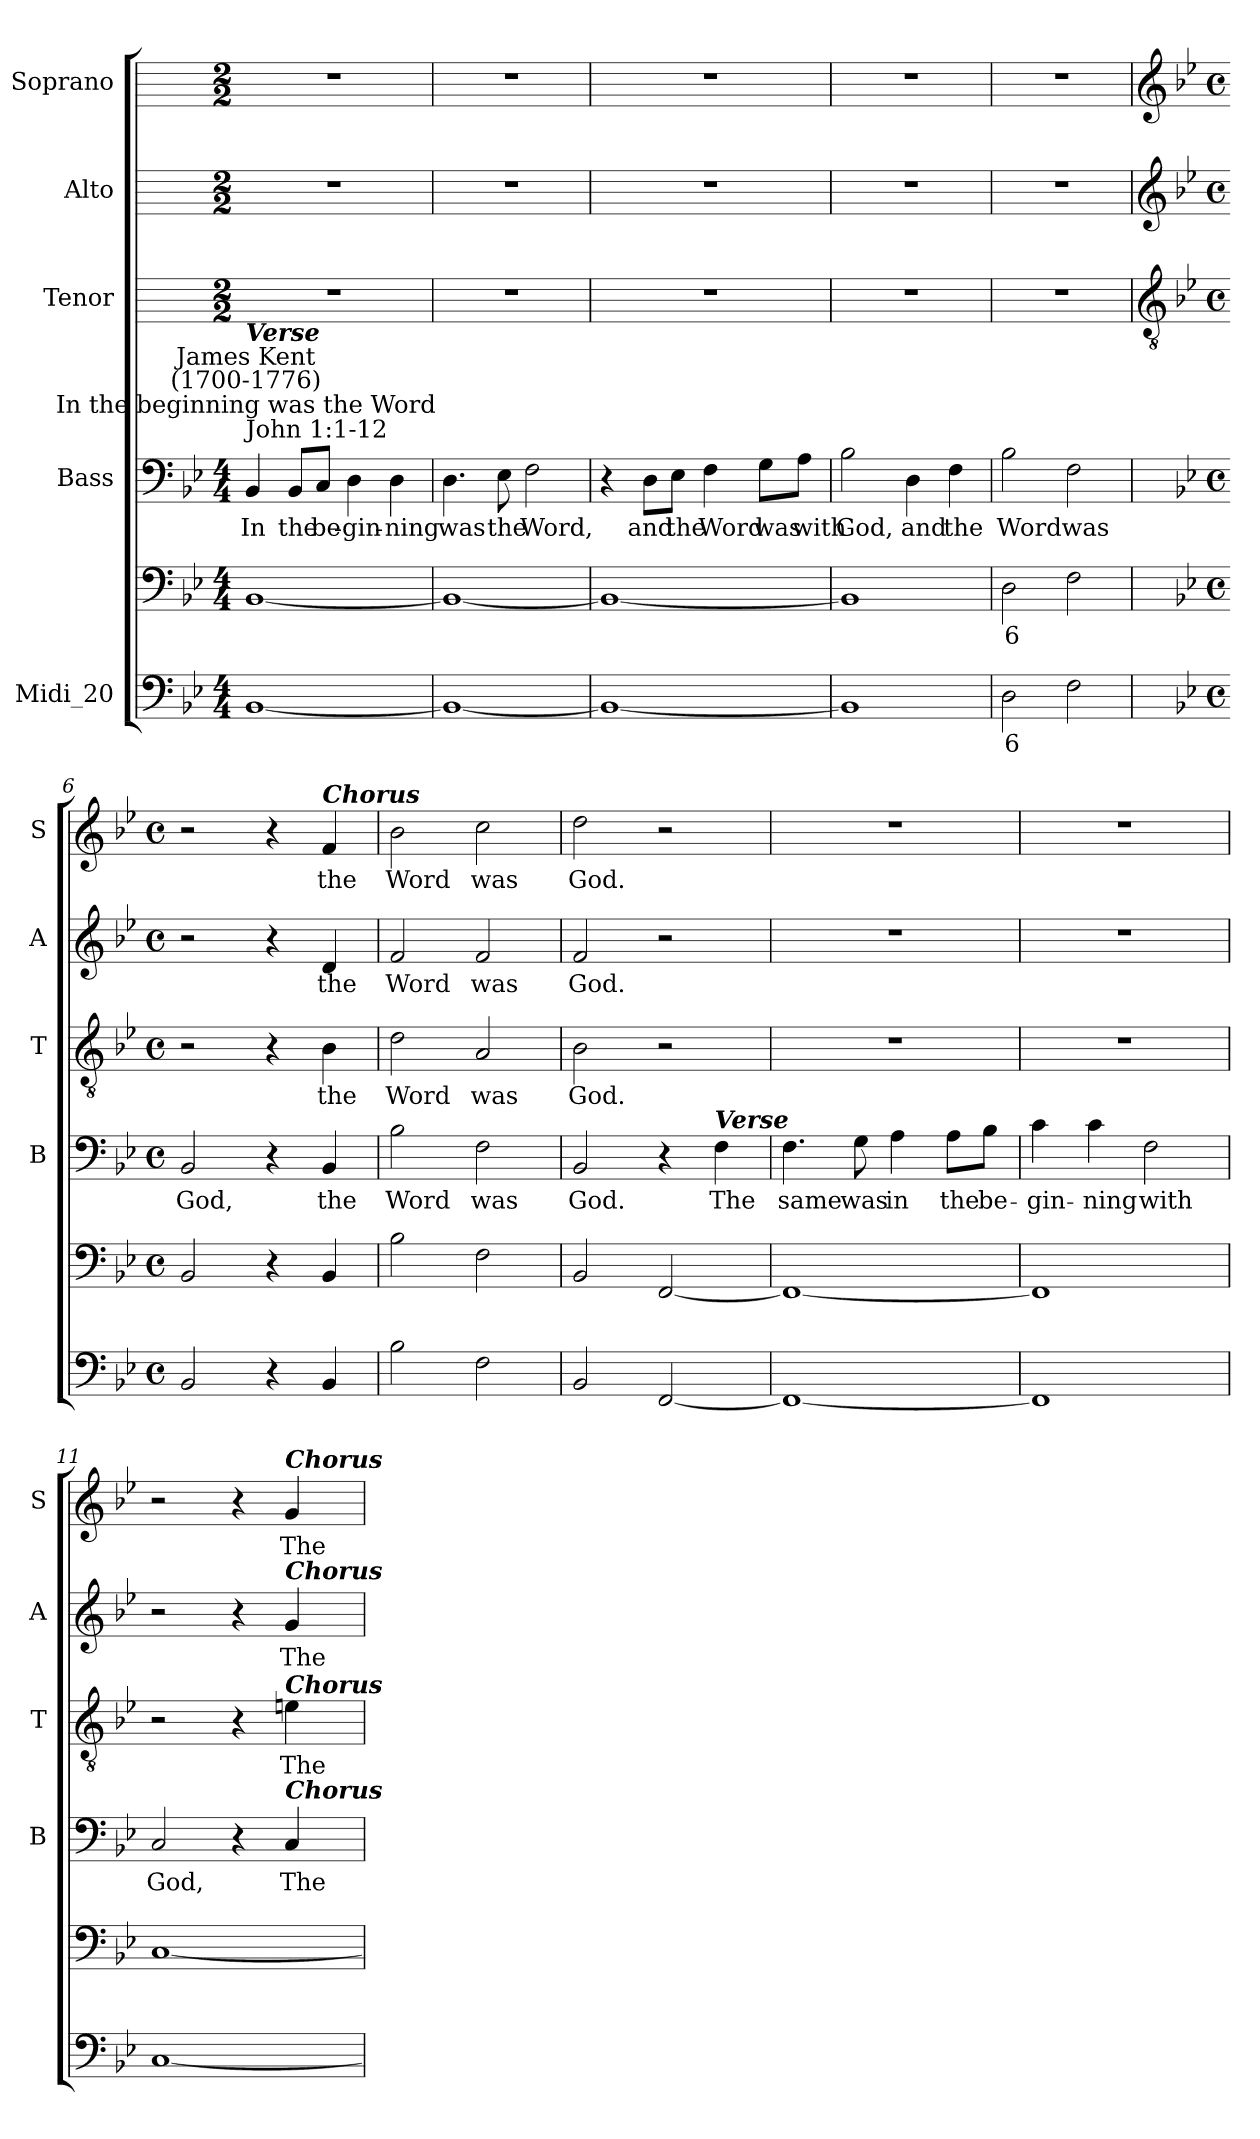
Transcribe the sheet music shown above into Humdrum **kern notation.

**kern	**text	**kern	**text	**kern	**text	**kern	**text	**kern	**text	**kern	**text
*part5	*part5	*part5	*part5	*part4	*part4	*part3	*part3	*part2	*part2	*part1	*part1
*staff6	*staff6	*staff5	*staff5	*staff4	*staff4	*staff3	*staff3	*staff2	*staff2	*staff1	*staff1
*I"Midi_20	*	*	*	*I"Bass	*	*I"Tenor	*	*I"Alto	*	*I"Soprano	*
*	*	*	*	*I'B	*	*I'T	*	*I'A	*	*I'S	*
*	*	*clefF4	*	*clefF4	*	*	*	*	*	*	*
*k[b-e-]	*	*k[b-e-]	*	*k[b-e-]	*	*	*	*	*	*	*
*B-:	*	*B-:	*	*B-:	*	*	*	*	*	*	*
*M4/4	*	*M4/4	*	*M4/4	*	*M2/2	*	*M2/2	*	*M2/2	*
=1	=1	=1	=1	=1	=1	=1	=1	=1	=1	=1	=1
!	!	!	!	!LO:TX:a:t=John 1&colon;1-12	!	!	!	!	!	!	!
!	!	!	!	!LO:TX:a:cj:t=In the beginning was the Word	!	!	!	!	!	!	!
!	!	!	!	!LO:TX:a:cj:t=James Kent\n(1700-1776)	!	!	!	!	!	!	!
!	!	!	!	!LO:TX:a:Bi:t=Verse	!	!	!	!	!	!	!
!	!	!	!	!	!LO:LY:b	!	!	!	!	!	!
[1BB-	.	[1BB-	.	4BB-	In	1r	.	1r	.	1r	.
!	!	!	!	!	!LO:LY:b	!	!	!	!	!	!
.	.	.	.	8BB-/L	the	.	.	.	.	.	.
!	!	!	!	!	!LO:LY:b	!	!	!	!	!	!
.	.	.	.	8C/J	be-	.	.	.	.	.	.
!	!	!	!	!	!LO:LY:b	!	!	!	!	!	!
.	.	.	.	4D	-gin-	.	.	.	.	.	.
!	!	!	!	!	!LO:LY:b	!	!	!	!	!	!
.	.	.	.	4D	-ning	.	.	.	.	.	.
=2	=2	=2	=2	=2	=2	=2	=2	=2	=2	=2	=2
!	!	!	!	!	!LO:LY:b	!	!	!	!	!	!
1BB-_	.	1BB-_	.	4.D	was	1r	.	1r	.	1r	.
!	!	!	!	!	!LO:LY:b	!	!	!	!	!	!
.	.	.	.	8E-	the	.	.	.	.	.	.
!	!	!	!	!	!LO:LY:b	!	!	!	!	!	!
.	.	.	.	2F	Word,	.	.	.	.	.	.
=3	=3	=3	=3	=3	=3	=3	=3	=3	=3	=3	=3
1BB-_	.	1BB-_	.	4r	.	1r	.	1r	.	1r	.
!	!	!	!	!	!LO:LY:b	!	!	!	!	!	!
.	.	.	.	8D\L	and	.	.	.	.	.	.
!	!	!	!	!	!LO:LY:b	!	!	!	!	!	!
.	.	.	.	8E-\J	the	.	.	.	.	.	.
!	!	!	!	!	!LO:LY:b	!	!	!	!	!	!
.	.	.	.	4F	Word	.	.	.	.	.	.
!	!	!	!	!	!LO:LY:b	!	!	!	!	!	!
.	.	.	.	8G\L	was	.	.	.	.	.	.
!	!	!	!	!	!LO:LY:b	!	!	!	!	!	!
.	.	.	.	8A\J	with	.	.	.	.	.	.
=4	=4	=4	=4	=4	=4	=4	=4	=4	=4	=4	=4
!	!	!	!	!	!LO:LY:b	!	!	!	!	!	!
1BB-]	.	1BB-]	.	2B-	God,	1r	.	1r	.	1r	.
!	!	!	!	!	!LO:LY:b	!	!	!	!	!	!
.	.	.	.	4D	and	.	.	.	.	.	.
!	!	!	!	!	!LO:LY:b	!	!	!	!	!	!
.	.	.	.	4F	the	.	.	.	.	.	.
=5	=5	=5	=5	=5	=5	=5	=5	=5	=5	=5	=5
!	!LO:LY:b	!	!LO:LY:b	!	!LO:LY:b	!	!	!	!	!	!
2D	6	2D	6	2B-	Word	1r	.	1r	.	1r	.
!	!	!	!	!	!LO:LY:b	!	!	!	!	!	!
2F	.	2F	.	2F	was	.	.	.	.	.	.
!!LO:LB:g=z
=6	=6	=6	=6	=6	=6	=6	=6	=6	=6	=6	=6
*	*	*	*	*	*	*clefGv2	*	*clefG2	*	*clefG2	*
*	*	*	*	*	*	*k[b-e-]	*	*k[b-e-]	*	*k[b-e-]	*
*	*	*	*	*	*	*B-:	*	*B-:	*	*B-:	*
*M4/4	*	*M4/4	*	*M4/4	*	*M4/4	*	*M4/4	*	*M4/4	*
*met(c)	*	*met(c)	*	*met(c)	*	*met(c)	*	*met(c)	*	*met(c)	*
!	!	!	!	!	!LO:LY:b	!	!	!	!	!	!
2BB-	.	2BB-	.	2BB-	God,	2r	.	2r	.	2r	.
4r	.	4r	.	4r	.	4r	.	4r	.	4r	.
!	!	!	!	!	!	!	!	!	!	!LO:TX:a:Bi:t=Chorus	!
!	!	!	!	!	!LO:LY:b	!	!LO:LY:b	!	!LO:LY:b	!	!LO:LY:b
4BB-	.	4BB-	.	4BB-	the	4B-	the	4d	the	4f	the
=7	=7	=7	=7	=7	=7	=7	=7	=7	=7	=7	=7
!	!	!	!	!	!LO:LY:b	!	!LO:LY:b	!	!LO:LY:b	!	!LO:LY:b
2B-	.	2B-	.	2B-	Word	2d	Word	2f	Word	2b-	Word
!	!	!	!	!	!LO:LY:b	!	!LO:LY:b	!	!LO:LY:b	!	!LO:LY:b
2F	.	2F	.	2F	was	2A	was	2f	was	2cc	was
=8	=8	=8	=8	=8	=8	=8	=8	=8	=8	=8	=8
!	!	!	!	!	!LO:LY:b	!	!LO:LY:b	!	!LO:LY:b	!	!LO:LY:b
2BB-	.	2BB-	.	2BB-	God.	2B-	God.	2f	God.	2dd	God.
[2FF	.	[2FF	.	4r	.	2r	.	2r	.	2r	.
!	!	!	!	!LO:TX:a:Bi:t=Verse	!	!	!	!	!	!	!
!	!	!	!	!	!LO:LY:b	!	!	!	!	!	!
.	.	.	.	4F	The	.	.	.	.	.	.
=9	=9	=9	=9	=9	=9	=9	=9	=9	=9	=9	=9
!	!	!	!	!	!LO:LY:b	!	!	!	!	!	!
1FF_	.	1FF_	.	4.F	same	1r	.	1r	.	1r	.
!	!	!	!	!	!LO:LY:b	!	!	!	!	!	!
.	.	.	.	8G	was	.	.	.	.	.	.
!	!	!	!	!	!LO:LY:b	!	!	!	!	!	!
.	.	.	.	4A	in	.	.	.	.	.	.
!	!	!	!	!	!LO:LY:b	!	!	!	!	!	!
.	.	.	.	8A\L	the	.	.	.	.	.	.
!	!	!	!	!	!LO:LY:b	!	!	!	!	!	!
.	.	.	.	8B-\J	be-	.	.	.	.	.	.
=10	=10	=10	=10	=10	=10	=10	=10	=10	=10	=10	=10
!	!	!	!	!	!LO:LY:b	!	!	!	!	!	!
1FF]	.	1FF]	.	4c	-gin-	1r	.	1r	.	1r	.
!	!	!	!	!	!LO:LY:b	!	!	!	!	!	!
.	.	.	.	4c	-ning	.	.	.	.	.	.
!	!	!	!	!	!LO:LY:b	!	!	!	!	!	!
.	.	.	.	2F	with	.	.	.	.	.	.
=11	=11	=11	=11	=11	=11	=11	=11	=11	=11	=11	=11
!	!	!	!	!	!LO:LY:b	!	!	!	!	!	!
[1C	.	[1C	.	2C	God,	2r	.	2r	.	2r	.
.	.	.	.	4r	.	4r	.	4r	.	4r	.
!	!	!	!	!	!	!	!	!	!	!LO:TX:a:Bi:t=Chorus	!
!	!	!	!	!	!	!	!	!LO:TX:a:Bi:t=Chorus	!	!	!
!	!	!	!	!	!	!LO:TX:a:Bi:t=Chorus	!	!	!	!	!
!	!	!	!	!LO:TX:a:Bi:t=Chorus	!	!	!	!	!	!	!
!	!	!	!	!	!LO:LY:b	!	!LO:LY:b	!	!LO:LY:b	!	!LO:LY:b
.	.	.	.	4C	The	4en	The	4g	The	4g	The
=	=	=	=	=	=	=	=	=	=	=	=
*-	*-	*-	*-	*-	*-	*-	*-	*-	*-	*-	*-
